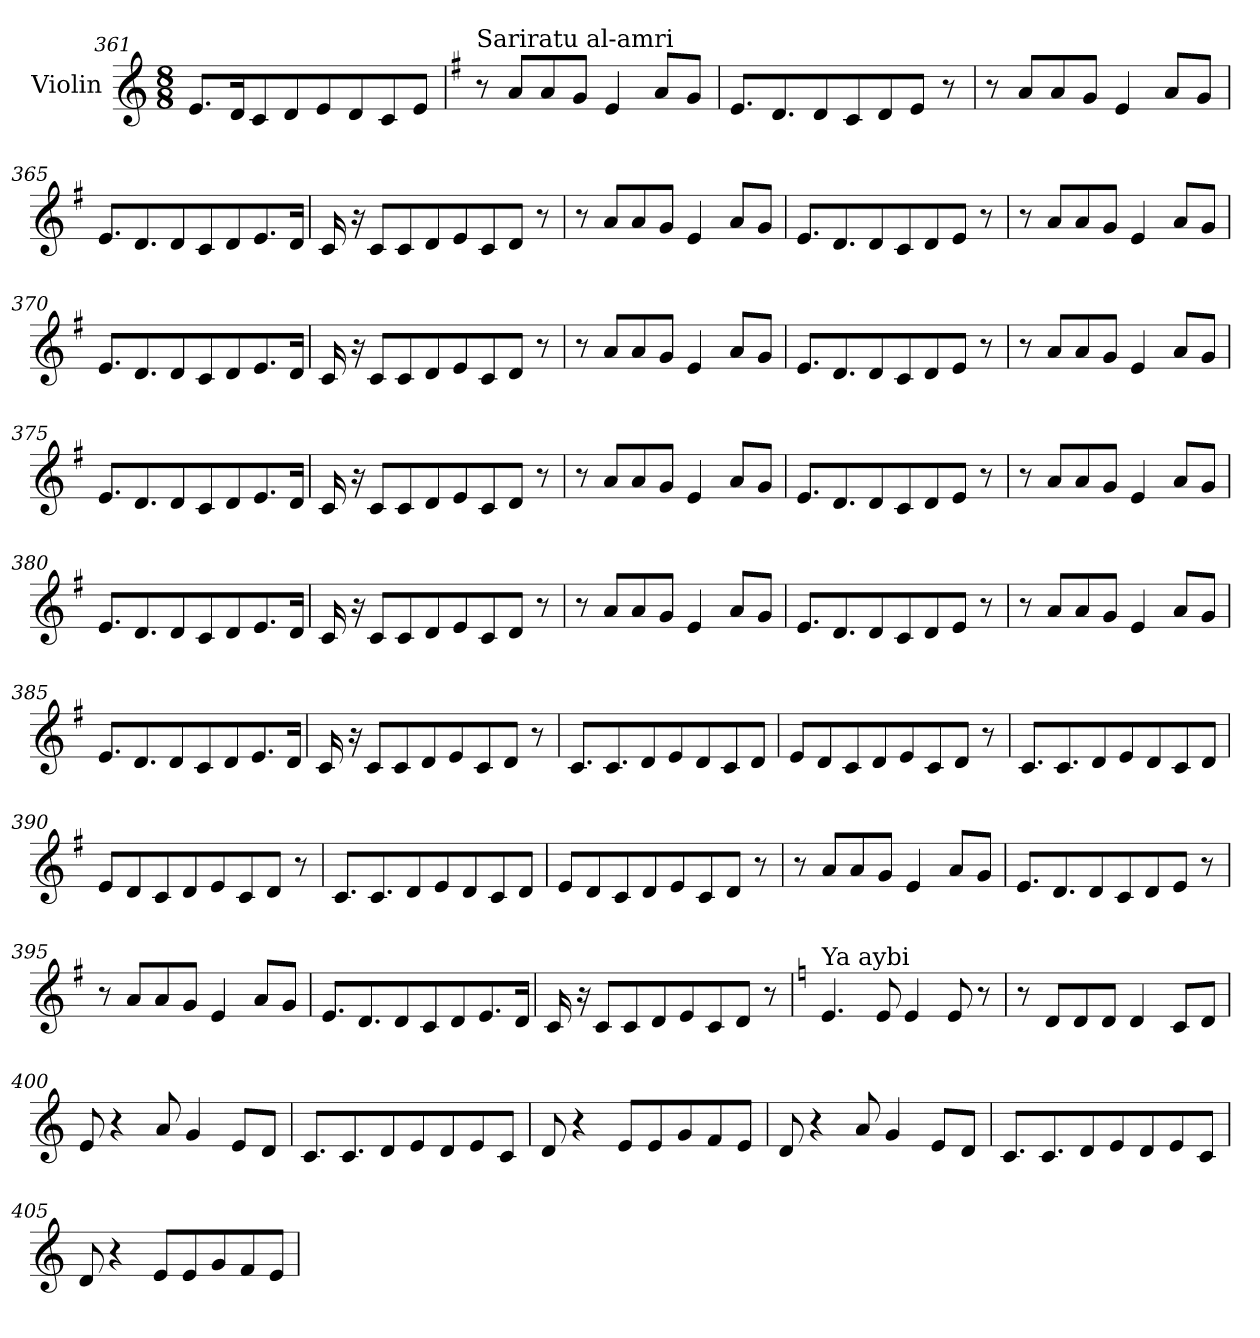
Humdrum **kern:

**kern
*part1
*staff1
*I"Violin
*clefG2
*k[]
*C:
*M8/8
=361
8.e/L
16d/K
8c/
8d/
8e/
8d/
8c/
8e/J
=362
*k[f#]
*G:
*MM80
!LO:TX:a:t=Sariratu al-amri
8r
8a/L
8a/
8g/J
4e/
8a/L
8g/J
!!LO:LB:g=z
=363
8.e/L
8.d/
8d/
8c/
8d/
8e/J
8r
=364
8r
8a/L
8a/
8g/J
4e/
8a/L
8g/J
=365
8.e/L
8.d/
8d/
8c/
8d/
8.e/
16d/Jk
=366
16c/
16r
8c/L
8c/
8d/
8e/
8c/
8d/J
8r
!!LO:LB:g=z
=367
8r
8a/L
8a/
8g/J
4e/
8a/L
8g/J
=368
8.e/L
8.d/
8d/
8c/
8d/
8e/J
8r
=369
8r
8a/L
8a/
8g/J
4e/
8a/L
8g/J
=370
8.e/L
8.d/
8d/
8c/
8d/
8.e/
16d/Jk
!!LO:LB:g=z
=371
16c/
16r
8c/L
8c/
8d/
8e/
8c/
8d/J
8r
=372
8r
8a/L
8a/
8g/J
4e/
8a/L
8g/J
=373
8.e/L
8.d/
8d/
8c/
8d/
8e/J
8r
=374
8r
8a/L
8a/
8g/J
4e/
8a/L
8g/J
!!LO:PB:g=z
=375
8.e/L
8.d/
8d/
8c/
8d/
8.e/
16d/Jk
=376
16c/
16r
8c/L
8c/
8d/
8e/
8c/
8d/J
8r
=377
8r
8a/L
8a/
8g/J
4e/
8a/L
8g/J
=378
8.e/L
8.d/
8d/
8c/
8d/
8e/J
8r
!!LO:LB:g=z
=379
8r
8a/L
8a/
8g/J
4e/
8a/L
8g/J
=380
8.e/L
8.d/
8d/
8c/
8d/
8.e/
16d/Jk
=381
16c/
16r
8c/L
8c/
8d/
8e/
8c/
8d/J
8r
=382
8r
8a/L
8a/
8g/J
4e/
8a/L
8g/J
!!LO:LB:g=z
=383
8.e/L
8.d/
8d/
8c/
8d/
8e/J
8r
=384
8r
8a/L
8a/
8g/J
4e/
8a/L
8g/J
=385
8.e/L
8.d/
8d/
8c/
8d/
8.e/
16d/Jk
=386
16c/
16r
8c/L
8c/
8d/
8e/
8c/
8d/J
8r
!!LO:LB:g=z
=387
8.c/L
8.c/
8d/
8e/
8d/
8c/
8d/J
=388
8e/L
8d/
8c/
8d/
8e/
8c/
8d/J
8r
=389
8.c/L
8.c/
8d/
8e/
8d/
8c/
8d/J
=390
8e/L
8d/
8c/
8d/
8e/
8c/
8d/J
8r
!!LO:LB:g=z
=391
8.c/L
8.c/
8d/
8e/
8d/
8c/
8d/J
=392
8e/L
8d/
8c/
8d/
8e/
8c/
8d/J
8r
=393
8r
8a/L
8a/
8g/J
4e/
8a/L
8g/J
=394
8.e/L
8.d/
8d/
8c/
8d/
8e/J
8r
!!LO:LB:g=z
=395
8r
8a/L
8a/
8g/J
4e/
8a/L
8g/J
=396
8.e/L
8.d/
8d/
8c/
8d/
8.e/
16d/Jk
=397
16c/
16r
8c/L
8c/
8d/
8e/
8c/
8d/J
8r
=398
*k[]
*C:
*MM90
!LO:TX:a:t=Ya aybi
4.e/
8e/
4e/
8e/
8r
!!LO:LB:g=z
=399
8r
8d/L
8d/
8d/J
4d/
8c/L
8d/J
=400
8e/
4r
8a/
4g/
8e/L
8d/J
=401
8.c/L
8.c/
8d/
8e/
8d/
8e/
8c/J
=402
8d/
4r
8e/L
8e/
8g/
8f/
8e/J
!!LO:LB:g=z
=403
8d/
4r
8a/
4g/
8e/L
8d/J
=404
8.c/L
8.c/
8d/
8e/
8d/
8e/
8c/J
=405
8d/
4r
8e/L
8e/
8g/
8f/
8e/J
=
*-
